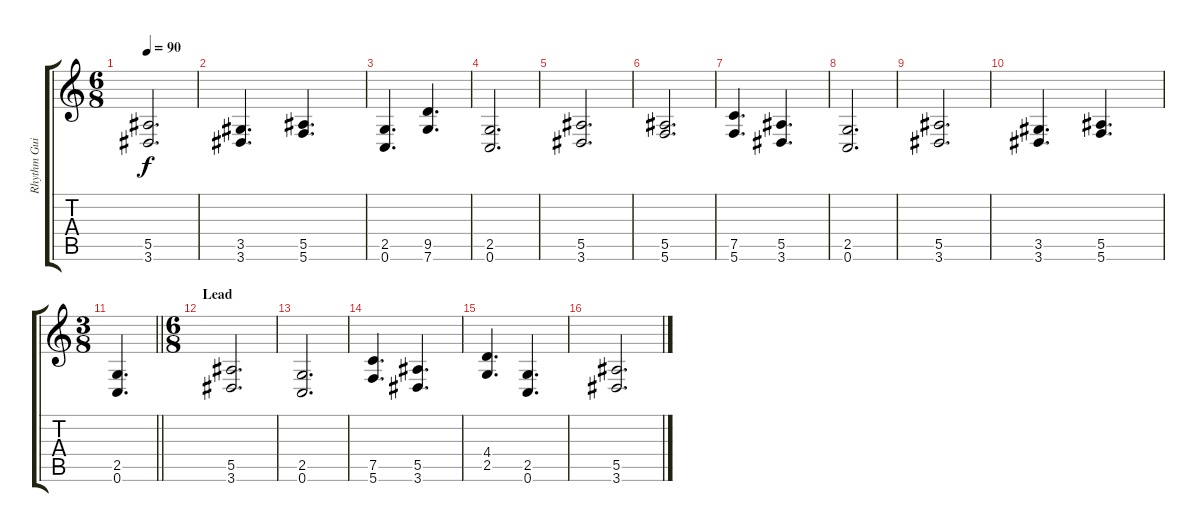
\track ("Rhythm Guitar" "Rhythm Gui") {instrument distortionguitar}
\staff {score tabs}
\tuning (C4 G3 Eb3 Bb2 F2 C2) {hide}
\ts (6 8)
\tempo 90
\clef g2
\ks c
(5.5 3.6).2{d dy f} |
(3.5 3.6).4{d} (5.5 5.6).4{d} |
(2.5 0.6).4{d} (9.5 7.6).4{d} |
(2.5 0.6).2{d} |
(5.5 3.6).2{d} |
(5.5 5.6).2{d} |
(7.5 5.6).4{d} (5.5 3.6).4{d} |
(2.5 0.6).2{d} |
(5.5 3.6).2{d} |
(3.5 3.6).4{d} (5.5 5.6).4{d} |
\ts (3 8)
\barLineRight lightlight
(2.5 0.6).4{d} |
\ts (6 8)
\section ("" "Lead")
(5.5 3.6).2{d} |
(2.5 0.6).2{d} |
(7.5 5.6).4{d} (5.5 3.6).4{d} |
(4.4 2.5).4{d} (2.5 0.6).4{d} |
(5.5 3.6).2{d}
